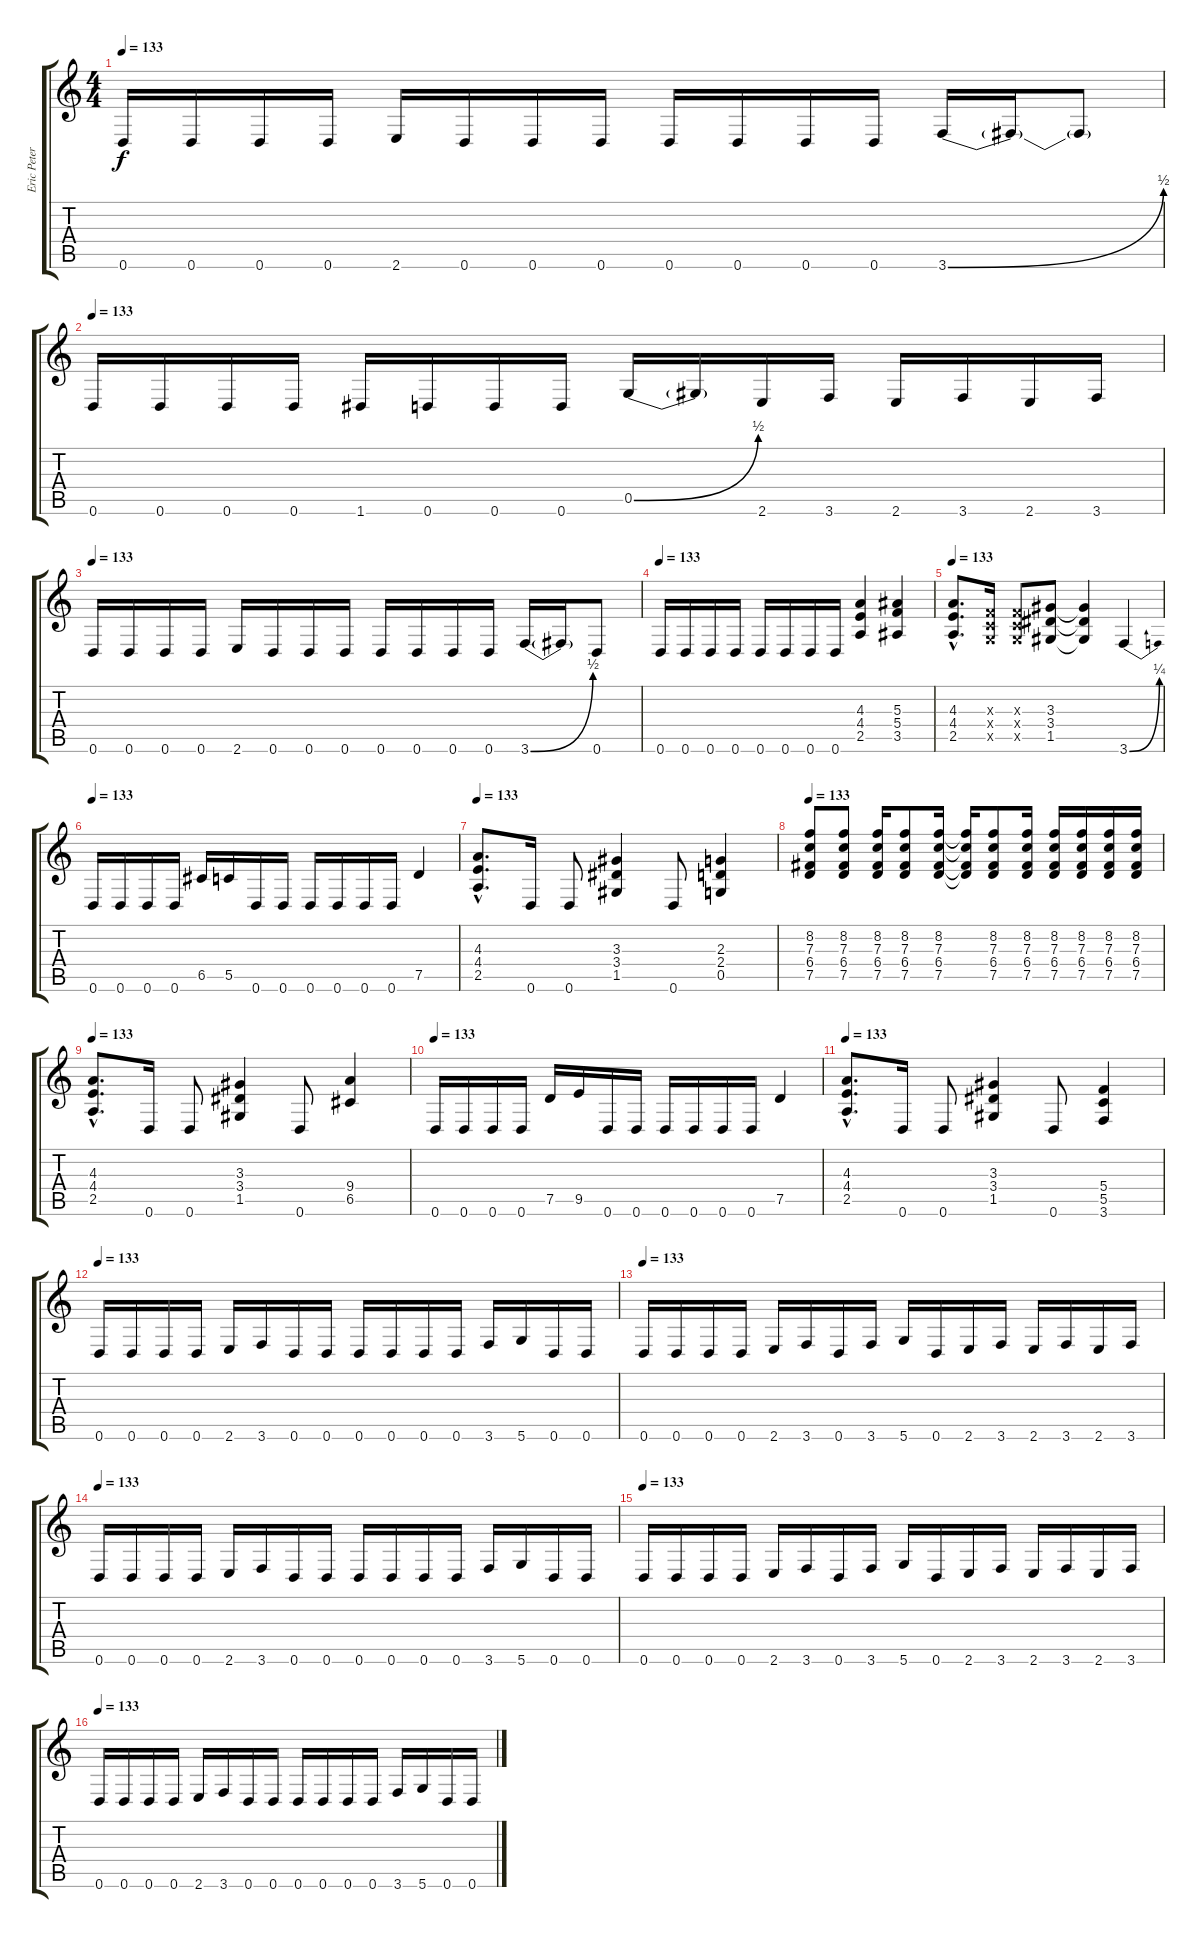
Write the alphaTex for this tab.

\track ("Eric Peterson" "Eric Peter") {instrument distortionguitar}
\staff {score tabs}
\tuning (D4 A3 F3 C3 G2 D2) {hide}
\ts (4 4)
\tempo 133
\clef g2
\ks c
0.6.16{dy f} 0.6.16 0.6.16 0.6.16 2.6.16 0.6.16 0.6.16 0.6.16 0.6.16 0.6.16 0.6.16 0.6.16 3.6{be (bend 0 0 60 2)}.16 3.6{t}.16 3.6{t}.8 |
\tempo 133
0.6.16 0.6.16 0.6.16 0.6.16 1.6.16 0.6.16 0.6.16 0.6.16 0.5{be (bend 0 0 60 2)}.16 0.5{t}.16 2.6.16 3.6.16 2.6.16 3.6.16 2.6.16 3.6.16 |
\tempo 133
0.6.16 0.6.16 0.6.16 0.6.16 2.6.16 0.6.16 0.6.16 0.6.16 0.6.16 0.6.16 0.6.16 0.6.16 3.6{be (bend 0 0 60 2)}.16 3.6{t}.16 0.6.8 |
\tempo 133
0.6.16 0.6.16 0.6.16 0.6.16 0.6.16 0.6.16 0.6.16 0.6.16 (4.3 4.4 2.5).4 (5.3 5.4 3.5).4 |
\tempo 133
(4.3{hac} 4.4{hac} 2.5{hac}).8{d} (0.3{x} 0.4{x} 0.5{x}).16 (0.3{x} 0.4{x} 0.5{x}).8 (3.3 3.4 1.5).8 (3.3{t} 3.4{t} 1.5{t}).4 3.6{be (bend 0 0 60 1)}.4 |
\tempo 133
0.6.16 0.6.16 0.6.16 0.6.16 6.5.16 5.5.16 0.6.16 0.6.16 0.6.16 0.6.16 0.6.16 0.6.16 7.5.4 |
\tempo 133
(4.3{hac} 4.4{hac} 2.5{hac}).8{d} 0.6.16 0.6.8 (3.3 3.4 1.5).4 0.6.8 (2.3 2.4 0.5).4 |
\tempo 133
(8.2 7.3 6.4 7.5).8 (8.2 7.3 6.4 7.5).8 (8.2 7.3 6.4 7.5).16 (8.2 7.3 6.4 7.5).8 (8.2 7.3 6.4 7.5).16 (8.2{t} 7.3{t} 6.4{t} 7.5{t}).16 (8.2 7.3 6.4 7.5).8 (8.2 7.3 6.4 7.5).16 (8.2 7.3 6.4 7.5).16 (8.2 7.3 6.4 7.5).16 (8.2 7.3 6.4 7.5).16 (8.2 7.3 6.4 7.5).16 |
\tempo 133
(4.3{hac} 4.4{hac} 2.5{hac}).8{d} 0.6.16 0.6.8 (3.3 3.4 1.5).4 0.6.8 (9.4 6.5).4 |
\tempo 133
0.6.16 0.6.16 0.6.16 0.6.16 7.5.16 9.5.16 0.6.16 0.6.16 0.6.16 0.6.16 0.6.16 0.6.16 7.5.4 |
\tempo 133
(4.3{hac} 4.4{hac} 2.5{hac}).8{d} 0.6.16 0.6.8 (3.3 3.4 1.5).4 0.6.8 (5.4 5.5 3.6).4 |
\tempo 133
0.6.16 0.6.16 0.6.16 0.6.16 2.6.16 3.6.16 0.6.16 0.6.16 0.6.16 0.6.16 0.6.16 0.6.16 3.6.16 5.6.16 0.6.16 0.6.16 |
\tempo 133
0.6.16 0.6.16 0.6.16 0.6.16 2.6.16 3.6.16 0.6.16 3.6.16 5.6.16 0.6.16 2.6.16 3.6.16 2.6.16 3.6.16 2.6.16 3.6.16 |
\tempo 133
0.6.16 0.6.16 0.6.16 0.6.16 2.6.16 3.6.16 0.6.16 0.6.16 0.6.16 0.6.16 0.6.16 0.6.16 3.6.16 5.6.16 0.6.16 0.6.16 |
\tempo 133
0.6.16 0.6.16 0.6.16 0.6.16 2.6.16 3.6.16 0.6.16 3.6.16 5.6.16 0.6.16 2.6.16 3.6.16 2.6.16 3.6.16 2.6.16 3.6.16 |
\tempo 133
0.6.16 0.6.16 0.6.16 0.6.16 2.6.16 3.6.16 0.6.16 0.6.16 0.6.16 0.6.16 0.6.16 0.6.16 3.6.16 5.6.16 0.6.16 0.6.16
